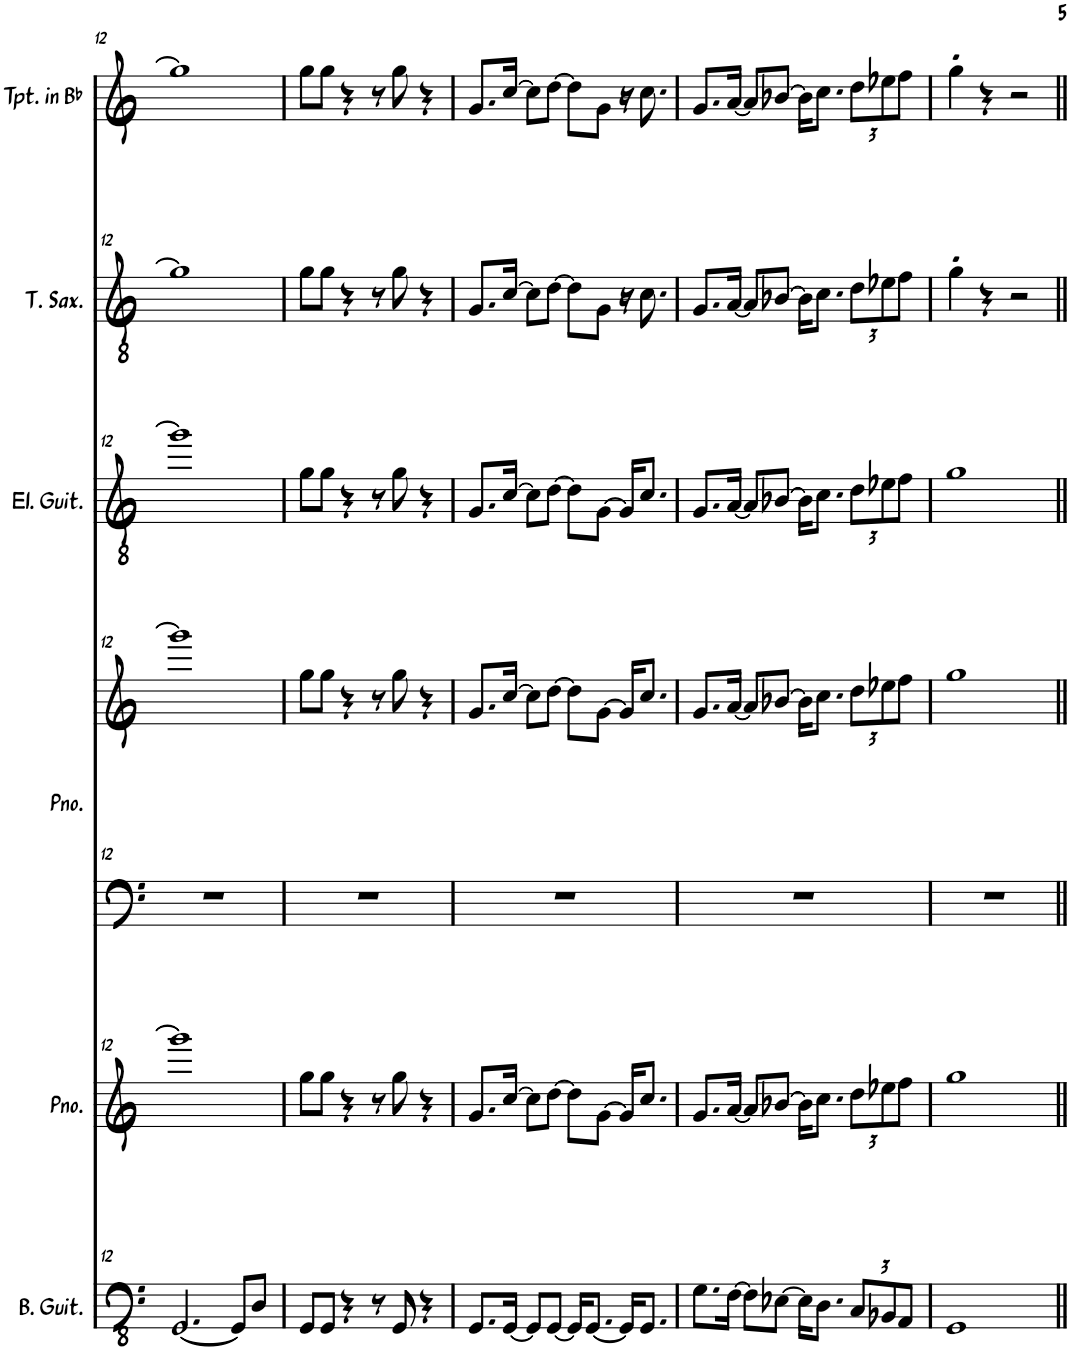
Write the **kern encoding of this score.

**kern	**kern	**kern	**kern	**kern	**kern	**kern
*part6	*part5	*part4	*part4	*part3	*part2	*part1
*staff7	*staff6	*staff5	*staff4	*staff3	*staff2	*staff1
*I"Bass Guitar	*I"Piano	*I"Piano	*	*I"Electric Guitar	*I"Tenor Saxophone	*I"Trumpet in Bb
*I'B. Guit.	*I'Pno.	*I'Pno.	*	*I'El. Guit.	*I'T. Sax.	*I'Tpt. in Bb
!!LO:PB:g=z
*clefFv4	*clefG2	*clefF4	*clefG2	*clefGv2	*clefGv2	*clefG2
*	*	*	*	*	*Trd8c14	*Trd1c2
*k[]	*k[]	*k[]	*k[]	*k[]	*k[]	*k[]
*M4/4	*M4/4	*M4/4	*M4/4	*M4/4	*M4/4	*M4/4
=12	=12	=12	=12	=12	=12	=12
[2.GGG/	1ggg]	1r	1ggg]	1gg]	1g]	1gg]
8GGG/L]	.	.	.	.	.	.
8DD/J	.	.	.	.	.	.
=13	=13	=13	=13	=13	=13	=13
8GGG/L	8gg\L	1r	8gg\L	8g\L	8g\L	8gg\L
8GGG/J	8gg\J	.	8gg\J	8g\J	8g\J	8gg\J
4r	4r	.	4r	4r	4r	4r
8r	8r	.	8r	8r	8r	8r
8GGG/	8gg\	.	8gg\	8g\	8g\	8gg\
4r	4r	.	4r	4r	4r	4r
=14	=14	=14	=14	=14	=14	=14
8.GGG/L	8.g/L	1r	8.g/L	8.G/L	8.G/L	8.g/L
[16GGG/Jk	[16cc/Jk	.	[16cc/Jk	[16c/Jk	[16c/Jk	[16cc/Jk
8GGG/L]	8cc\L]	.	8cc\L]	8c\L]	8c\L]	8cc\L]
[8GGG/J	[8dd\J	.	[8dd\J	[8d\J	[8d\J	[8dd\J
16GGG/KL]	8dd\L]	.	8dd\L]	8d\L]	8d\L]	8dd\L]
[8.GGG/J	.	.	.	.	.	.
.	[8g\J	.	[8g\J	[8G\J	8G\J	8g\J
16GGG/KL]	16g/KL]	.	16g/KL]	16G/KL]	16r	16r
8.GGG/J	8.cc/J	.	8.cc/J	8.c/J	8.c\	8.cc\
=15	=15	=15	=15	=15	=15	=15
8.GG\L	8.g/L	1r	8.g/L	8.G/L	8.G/L	8.g/L
[16FF\Jk	[16a/Jk	.	[16a/Jk	[16A/Jk	[16A/Jk	[16a/Jk
8FF\L]	8a/L]	.	8a/L]	8A/L]	8A/L]	8a/L]
[8EE-X\J	[8b-X/J	.	[8b-X/J	[8B-X/J	[8B-X/J	[8b-X/J
16EE-\KL]	16b-\KL]	.	16b-\KL]	16B-\KL]	16B-\KL]	16b-\KL]
8.DD\J	8.cc\J	.	8.cc\J	8.c\J	8.c\J	8.cc\J
*Xbrackettup	*Xbrackettup	*	*Xbrackettup	*Xbrackettup	*Xbrackettup	*Xbrackettup
12CC/L	12dd\L	.	12dd\L	12d\L	12d\L	12dd\L
12BBB-X/	12ee-X\	.	12ee-X\	12e-X\	12e-X\	12ee-X\
12AAA/J	12ff\J	.	12ff\J	12f\J	12f\J	12ff\J
=16	=16	=16	=16	=16	=16	=16
1GGG	1gg	1r	1gg	1g	4g'\	4gg'\
.	.	.	.	.	4r	4r
.	.	.	.	.	2r	2r
=||	=||	=||	=||	=||	=||	=||
*-	*-	*-	*-	*-	*-	*-
